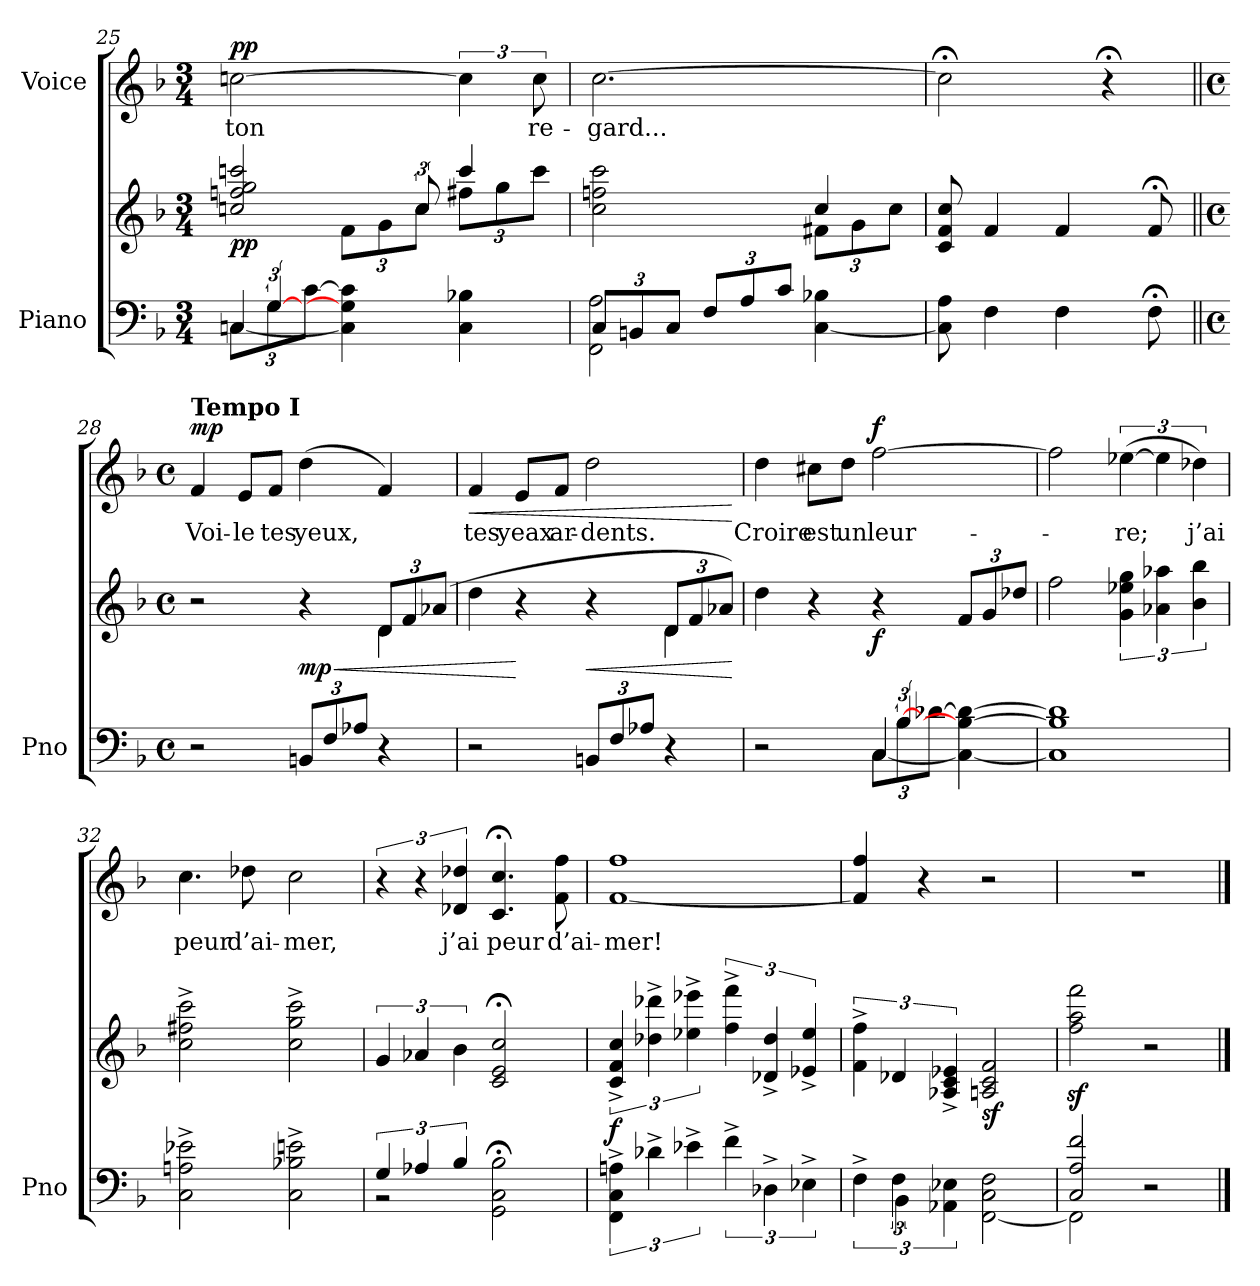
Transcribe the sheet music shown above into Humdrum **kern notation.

**kern	**kern	**dynam	**kern	**text	**dynam
*part2	*part2	*part2	*part1	*part1	*part1
*staff3	*staff2	*staff2/3	*staff1	*staff1	*staff1
*I"Piano	*	*	*I"Voice	*	*
*I'Pno	*	*	*	*	*
!!LO:LB:g=z
*clefF4	*clefG2	*	*clefG2	*	*
*k[b-]	*k[b-]	*	*k[b-]	*	*
*M3/4	*M3/4	*	*M3/4	*	*
=25	=25	=25	=25	=25	=25
*^	*	*	*	*	*
*	*^	*	*	*	*	*
*Xbrackettup	*	*brackettup	*	*	*	*	*
*	*	*	*^	*	*	*	*
*	*	*	*	*^	*	*	*	*
!	!	!	!	!	!	!LO:DY:b	!	!LO:LY:b	!LO:DY:a
12Cn\L	[<4C/	12ryy	2ccn/ 2ffn/ 2gg/ 2cccn/	4ryy	4ryy	pp	[2ccn\	ton	pp
[12G\	.	6G/	.	.	.	.	.	.	.
[>12c\J	.	.	.	.	.	.	.	.	.
*	*	*	*	*Xbrackettup	*brackettup	*	*	*	*
4C\] 4G\] 4c\]	4ryy	4ryy	.	12f\L	12ryy	.	.	.	.
.	.	.	.	12g\	12ryy	.	.	.	.
.	.	.	.	12cc\J	12cc/	.	.	.	.
*	*	*	*	*Xbrackettup	*	*	*	*	*
4C\ 4B-X\	4ryy	4ryy	4ccc/	12ff#X\L	4ryy	.	6cc\]	.	.
.	.	.	.	12gg\	.	.	.	.	.
!	!	!	!	!	!	!	!	!LO:LY:b	!
.	.	.	.	12ccc\J	.	.	12cc\	re-	.
*v	*v	*v	*	*	*	*	*	*	*
*	*v	*v	*v	*	*	*	*
=26	=26	=26	=26	=26	=26
*Xbrackettup	*	*	*	*	*
*^	*^	*	*	*	*
!	!	!	!	!	!	!LO:LY:b	!
12C/L	2FF\ 2A\	2cc\ 2ffn\ 2ccc\	2ryy	.	[2.cc\	-gard...	.
12BBn/	.	.	.	.	.	.	.
12C/J	.	.	.	.	.	.	.
12F/L	.	.	.	.	.	.	.
12A/	.	.	.	.	.	.	.
12c/J	.	.	.	.	.	.	.
[4C\ 4B-X\	4ryy	4cc/	12f#X\L	.	.	.	.
.	.	.	12g\	.	.	.	.
.	.	.	12cc\J	.	.	.	.
*v	*v	*	*	*	*	*	*
*	*v	*v	*	*	*	*
=27	=27	=27	=27	=27	=27
8C\] 8A\	8c/ 8f/ 8cc/	.	2cc;<\]	.	.
4F\	4f/	.	.	.	.
4F\	4f/	.	.	.	.
.	.	.	4r;<	.	.
8F;<\	8f;</	.	.	.	.
=28||	=28||	=28||	=28||	=28||	=28||
*M4/4	*M4/4	*	*M4/4	*	*
*met(c)	*met(c)	*	*met(c)	*	*
*	*^	*	*	*	*
!	!	!	!	!LO:TX:a:B:t=Tempo I	!	!
!	!	!	!	!	!LO:LY:b	!LO:DY:a
2r	2r	2ryy	.	4f/	Voi-	mp
!	!	!	!	!	!LO:LY:b	!
.	.	.	.	8e/L	-le	.
!	!	!	!	!	!LO:LY:b	!
.	.	.	.	8f/J	tes	.
!	!	!	!LO:HP:b	!	!LO:LY:b	!
!	!	!	!LO:DY:n=1:b	!	!	!
(12BBn/L	4r	4ryy	< mp	(4dd\	yeux,	.
12F/	.	.	.	.	.	.
12A-X/J	.	.	.	.	.	.
4r	12d/L	4d\	.	4f/)	.	.
.	12f/	.	.	.	.	.
.	(12a-X/J	.	.	.	.	.
!!LO:LB:g=z
=29	=29	=29	=29	=29	=29	=29
!	!	!	!	!	!LO:LY:b	!LO:HP:b
2r	4dd\	2ryy	.	4f/	tes	<
!	!	!	!	!	!LO:LY:b	!
.	4r	.	[	8e/L	yeax	.
!	!	!	!	!	!LO:LY:b	!
.	.	.	.	8f/J	ar-	.
!	!	!	!LO:HP:b	!	!LO:LY:b	!
12BBn/L	4r	4ryy	<	2dd\	-dents.	.
12F/	.	.	.	.	.	.
12A-X/J	.	.	.	.	.	.
4r	12d/L	4d\	.	.	.	.
.	12f/	.	.	.	.	.
.	12a-X/J)	.	.	.	.	.
*	*v	*v	*	*	*	*
.	.	[	.	.	[
=30	=30	=30	=30	=30	=30
*^	*	*	*	*	*
*	*^	*	*	*	*	*
!	!	!	!	!	!	!LO:LY:b	!
2r	2ryy	2ryy	4dd\	.	4dd\	Croire	.
!	!	!	!	!	!	!LO:LY:b	!
.	.	.	4r	.	8cc#X\L	est	.
!	!	!	!	!	!	!LO:LY:b	!
.	.	.	.	.	8dd\J	un	.
*	*	*brackettup	*	*	*	*	*
!	!	!	!	!LO:DY:b	!	!LO:LY:b	!LO:DY:a
12C\L	[<4C/	12ryy	4r	f	[2ff\	leur-	f
[12B-\	.	6B-/	.	.	.	.	.
[>12d-X\J	.	.	.	.	.	.	.
4C\_ 4B-\_ 4d-\_	4ryy	4ryy	12f/L	.	.	.	.
.	.	.	12g/	.	.	.	.
.	.	.	12dd-X/J	.	.	.	.
*v	*v	*v	*	*	*	*	*
=31	=31	=31	=31	=31	=31
1C] 1B-] 1d-]	2ff\	.	2ff\]	.	.
*	*brackettup	*	*	*	*
!	!	!	!	!LO:LY:b	!
.	6g\ 6ee-X\ 6gg\	.	([6ee-X\	-re;	.
.	6a-X\ 6aa-X\	.	6ee-\]	.	.
!	!	!	!	!LO:LY:b	!
.	6b-\ 6bb-\	.	6dd-X\)	j’ai	.
!!LO:LB:g=z
=32	=32	=32	=32	=32	=32
!	!	!	!	!LO:LY:b	!
2C\^ 2An\^ 2e-X\^	2cc\^ 2ff#X\^ 2ccc\^	.	4.cc\	peur	.
!	!	!	!	!LO:LY:b	!
.	.	.	8dd-X\	d’ai-	.
!	!	!	!	!LO:LY:b	!
2C\^ 2B-X\^ 2en\^	2cc\^ 2gg\^ 2ccc\^	.	2cc\	-mer,	.
=33	=33	=33	=33	=33	=33
*^	*	*	*	*	*
6G/	2r	6g/	.	6r	.	.
6A-X/	.	6a-X/	.	6r	.	.
!	!	!	!	!	!LO:LY:b	!
6B-/	.	6b-\	.	6d-X/ 6dd-X/	j’ai	.
!	!	!	!	!	!LO:LY:b	!
2GG\;< 2C\;< 2B-\;<	2ryy	2c/;< 2e/;< 2cc/;<	.	4.c/;< 4.cc/;<	peur	.
!	!	!	!	!	!LO:LY:b	!
.	.	.	.	8f\ 8ff\	d’ai-	.
*v	*v	*	*	*	*	*
=34	=34	=34	=34	=34	=34
!	!	!LO:DY:b	!	!LO:LY:b	!
6FF\^ 6C\^ 6An\^	6c/^ 6f/^ 6cc/^	f	[1f 1ff	-mer!	.
6d-X^<\	6dd-X\^< 6ddd-X\^<	.	.	.	.
6e-X^\	6ee-X\^< 6eee-X\^<	.	.	.	.
6f^\	6ff\^< 6fff\^<	.	.	.	.
6D-X^\	6d-X/^ 6dd-/^	.	.	.	.
6E-X^\	6e-X/^ 6ee-/^	.	.	.	.
=35	=35	=35	=35	=35	=35
*^	*^	*	*	*	*
6ryy	6F^\	6f\^< 6ff\^<	6ryy	.	4f/] 4ff/	.	.
6F\	6BB-\	6d-X/	6ryy	.	.	.	.
.	.	.	.	.	4r	.	.
3%2ryy	6AA-X\ 6E-X\	6A-X/^ 6c/^ 6e-X/^	6ryy	.	.	.	.
!	!	!	!	!LO:DY:b	!	!	!
.	[2FF\ 2C\ 2F\	2An/ 2c/ 2f/	2ryy	sf	2r	.	.
*	*	*v	*v	*	*	*	*
=36	=36	=36	=36	=36	=36	=36
2C/ 2A/ 2f/	2FF\]	2ff\z< 2aa\z< 2fff\z<	.	1r	.	.
2r	2ryy	2r	.	.	.	.
*v	*v	*	*	*	*	*
==	==	==	==	==	==
*-	*-	*-	*-	*-	*-
